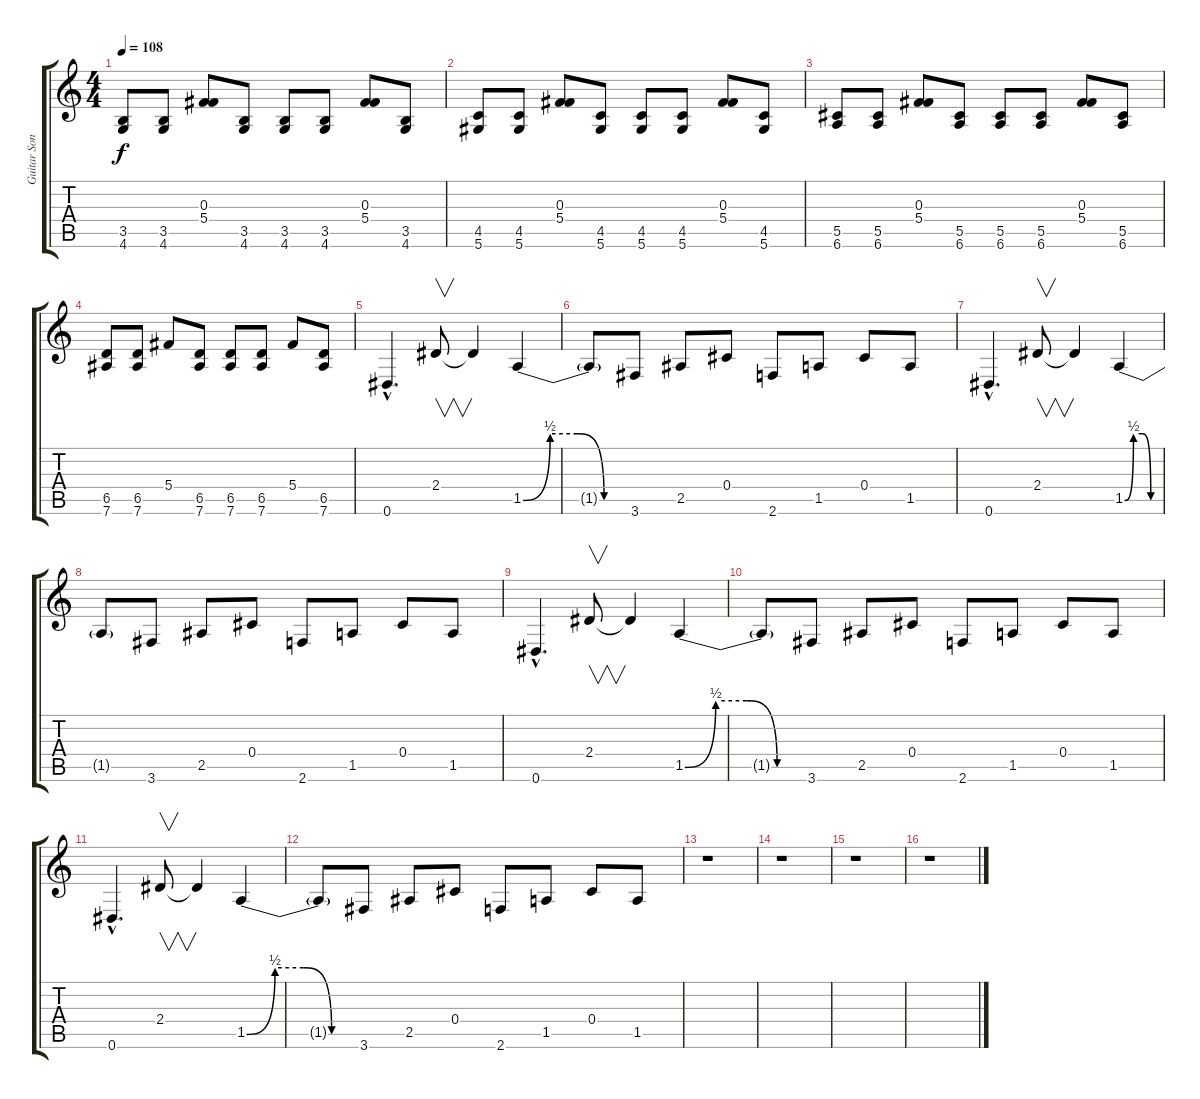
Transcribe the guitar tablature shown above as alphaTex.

\track ("Guitar Son clair" "Guitar Son") {instrument electricguitarclean}
\staff {score tabs}
\tuning (Eb4 Bb3 Gb3 Db3 Ab2 Eb2) {hide}
\ts (4 4)
\tempo 108
\clef g2
\ks c
(3.5 4.6).8{dy f} (3.5 4.6).8 (0.3 5.4).8 (3.5 4.6).8 (3.5 4.6).8 (3.5 4.6).8 (0.3 5.4).8 (3.5 4.6).8 |
(4.5 5.6).8 (4.5 5.6).8 (0.3 5.4).8 (4.5 5.6).8 (4.5 5.6).8 (4.5 5.6).8 (0.3 5.4).8 (4.5 5.6).8 |
(5.5 6.6).8 (5.5 6.6).8 (0.3 5.4).8 (5.5 6.6).8 (5.5 6.6).8 (5.5 6.6).8 (0.3 5.4).8 (5.5 6.6).8 |
(6.5 7.6).8 (6.5 7.6).8 5.4.8 (6.5 7.6).8 (6.5 7.6).8 (6.5 7.6).8 5.4.8 (6.5 7.6).8 |
0.6{hac}.4{d} 2.4.8{v} 2.4{t}.4 1.5{be (custom 0 0 15 2 30 2 45 0 60 0)}.4 |
1.5{t}.8 3.6.8 2.5.8 0.4.8 2.6.8 1.5.8 0.4.8 1.5.8 |
0.6{hac}.4{d} 2.4.8{v} 2.4{t}.4 1.5{be (custom 0 0 15 2 30 2 45 0 60 0)}.4 |
1.5{t}.8 3.6.8 2.5.8 0.4.8 2.6.8 1.5.8 0.4.8 1.5.8 |
0.6{hac}.4{d} 2.4.8{v} 2.4{t}.4 1.5{be (custom 0 0 15 2 30 2 45 0 60 0)}.4 |
1.5{t}.8 3.6.8 2.5.8 0.4.8 2.6.8 1.5.8 0.4.8 1.5.8 |
0.6{hac}.4{d} 2.4.8{v} 2.4{t}.4 1.5{be (custom 0 0 15 2 30 2 45 0 60 0)}.4 |
1.5{t}.8 3.6.8 2.5.8 0.4.8 2.6.8 1.5.8 0.4.8 1.5.8 |
r.1 |
r.1 |
r.1 |
r.1
